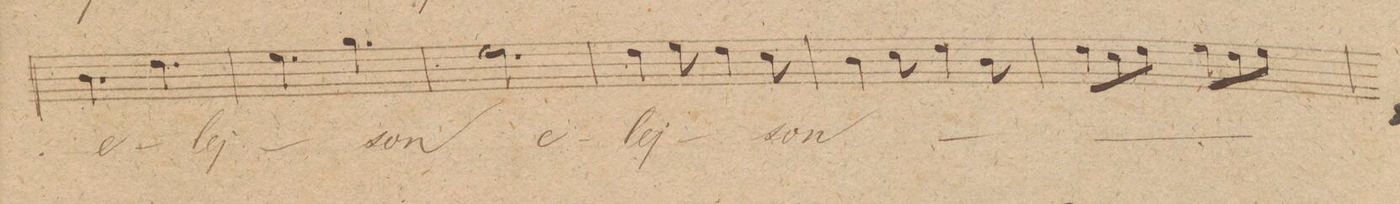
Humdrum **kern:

**kern	**text	**dynam
*I"Tenore	*	*
*clefC4	*	*
*k[]	*	*
*M6/8	*	*
4.A\	e-	.
4.c\	-lej-	.
=116	=116	=116
4.d\	.	.
4.f\	-son	.
=117	=117	=117
2.d\	e-	.
=118	=118	=118
4c\	-lej-	.
8d\	.	.
4c\	.	.
8B\	-son	.
=119	=119	=119
4A\	.	.
8B\	.	.
4c\	.	.
8A\	.	.
=120	=120	=120
8c\L	.	.
8B\	.	.
8c\J	.	.
8d\L	.	.
8c\	.	.
8d\J	.	.
=121	=121	=121
*-	*-	*-
